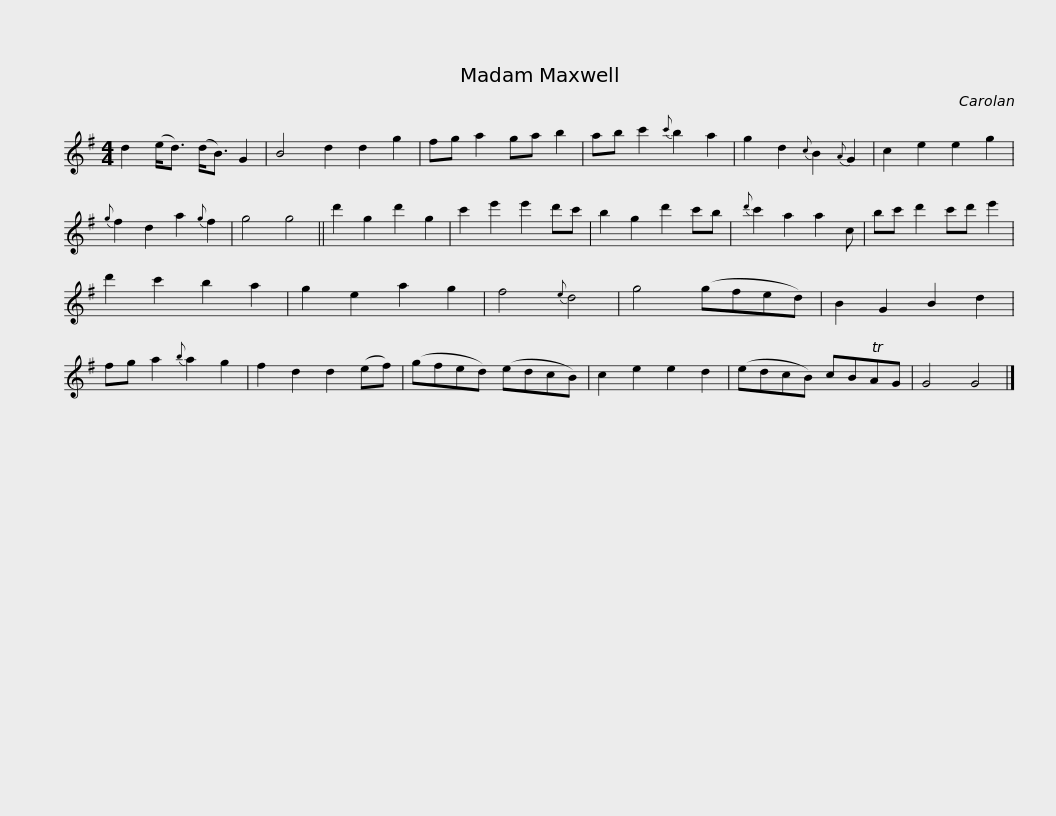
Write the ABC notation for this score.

X:1
L:1/8
M:4/4
I:linebreak $
K:G
V:1 treble
V:1
 d2 (e<d) (d<B) G2 | B4 d2 d2 g2 | fg a2 ga b2 | ab c'2{c'} b2 a2 | g2 d2{c} B2{A} G2 | %5
 c2 e2 e2 g2 |{g} f2 d2 a2{g} f2 |$ g4 g4 || d'2 g2 d'2 g2 | c'2 e'2 e'2 d'c' | %10
 b2 g2 d'2 c'b |{d'} c'2 a2 a2 c | bc' d'2 c'd' e'2 | d'2 c'2 b2 a2 |$ g2 e2 a2 g2 | %15
 f4{e} d4 | g4 (gfed) | B2 G2 B2 d2 | fg a2{b} a2 g2 | f2 d2 d2 (ef) | %20
 (gfed) (edcB) | c2 e2 e2 d2 |$ (edcB) cBTAG | G4 G4 |] %24
